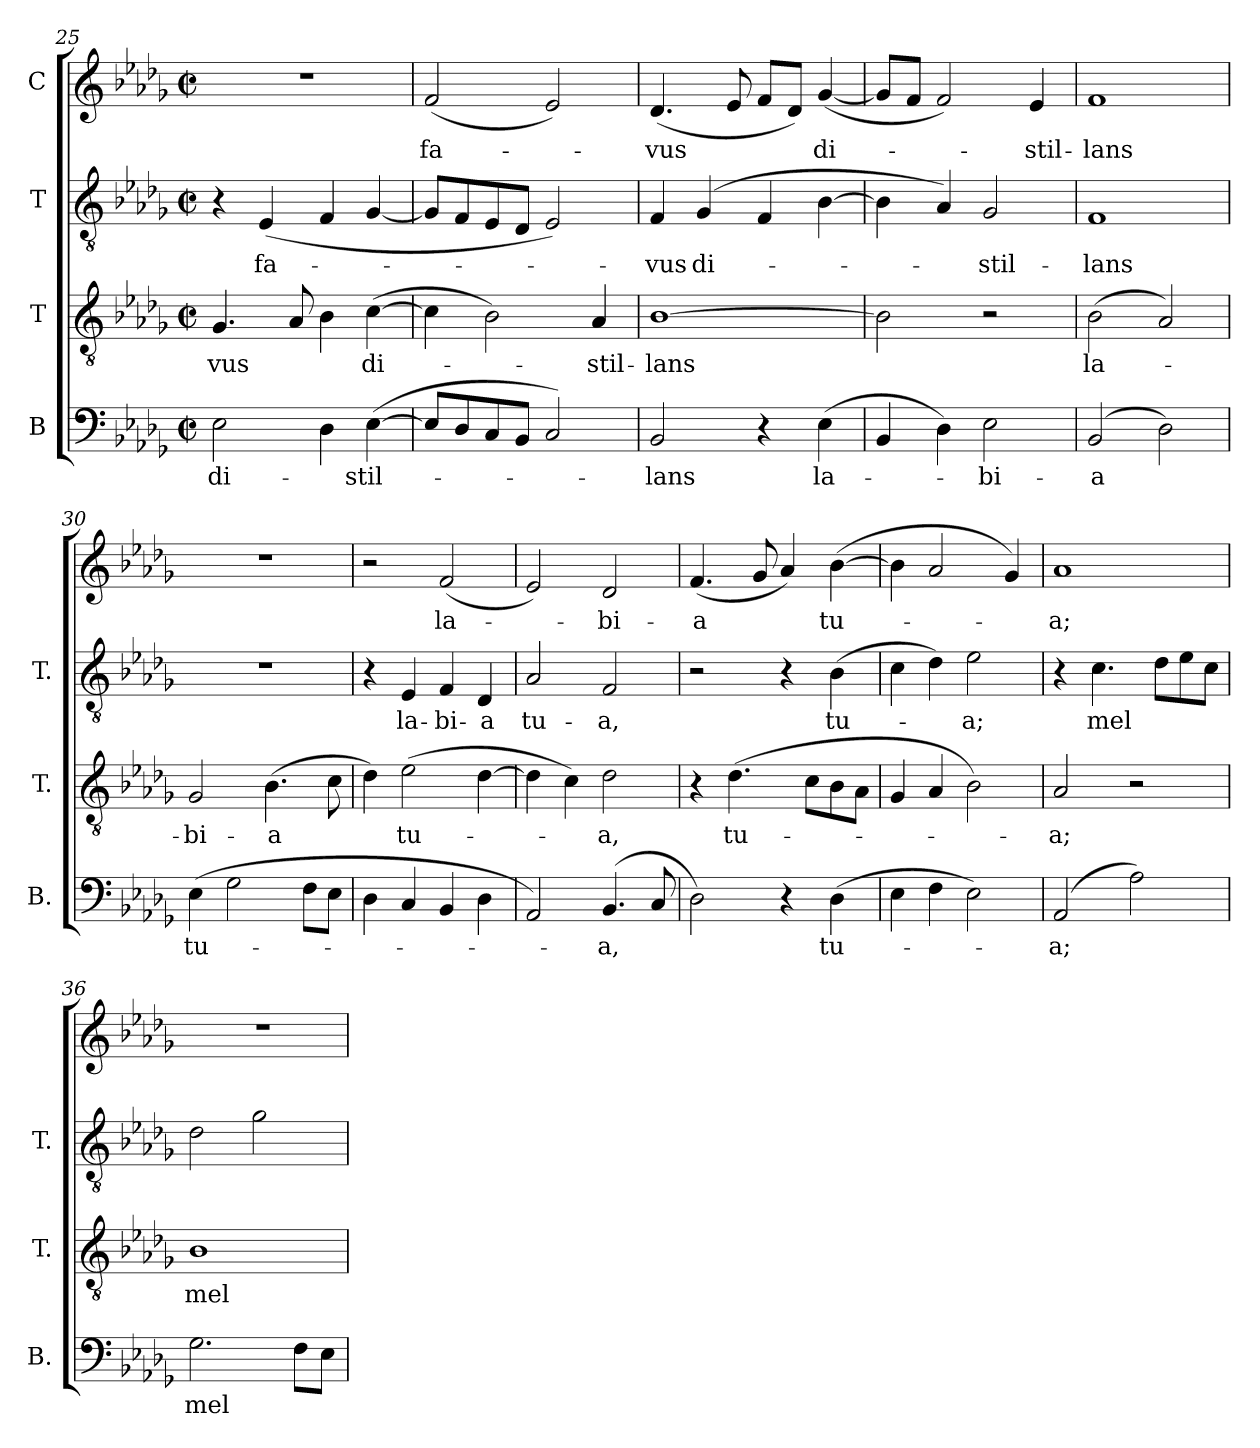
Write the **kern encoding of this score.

**kern	**text	**kern	**text	**kern	**text	**kern	**text
*part4	*part4	*part3	*part3	*part2	*part2	*part1	*part1
*staff4	*staff4	*staff3	*staff3	*staff2	*staff2	*staff1	*staff1
*I"B	*	*I"T	*	*I"T	*	*I"C	*
*I'B.	*	*I'T.	*	*I'T.	*	*	*
*clefF4	*	*clefGv2	*	*clefGv2	*	*clefG2	*
*	*	*ITrd7c12	*	*ITrd7c12	*	*	*
*k[b-e-a-d-g-]	*	*k[b-e-a-d-g-]	*	*k[b-e-a-d-g-]	*	*k[b-e-a-d-g-]	*
*b-:	*	*b-:	*	*b-:	*	*b-:	*
*M2/2	*	*M2/2	*	*M2/2	*	*M2/2	*
*met(c|)	*	*met(c|)	*	*met(c|)	*	*met(c|)	*
=25	=25	=25	=25	=25	=25	=25	=25
!	!LO:LY:b:color=#000000	!	!	!	!	!	!
!	!	!	!LO:LY:b:color=#000000	!	!	!	!
2E-i\	di-	4.GG-i/	-vus	4r	.	1r	.
!	!	!	!	!	!LO:LY:b:color=#000000	!	!
.	.	.	.	(4EE-i/	fa-	.	.
.	.	8AA-i/	.	.	.	.	.
4D-i\	.	4BB-i\	.	4FFi/	.	.	.
!	!LO:LY:b:color=#000000	!	!	!	!	!	!
!	!	!	!LO:LY:b:color=#000000	!	!	!	!
([4E-i\	-stil-	([4Ci\	di-	[4GG-i/	.	.	.
!!LO:LB:g=z
=26	=26	=26	=26	=26	=26	=26	=26
!	!	!	!	!	!	!	!LO:LY:b:color=#000000
8E-i/L]	.	4Ci\]	.	8GG-i/L]	.	(2fi/	fa-
8D-i/	.	.	.	8FFi/	.	.	.
8Ci/	.	2BB-i\)	.	8EE-i/	.	.	.
8BB-i/J	.	.	.	8DD-i/J	.	.	.
2Ci/)	.	.	.	2EE-i/)	.	2e-i/)	.
!	!	!	!LO:LY:b:color=#000000	!	!	!	!
.	.	4AA-i/	-stil-	.	.	.	.
=27	=27	=27	=27	=27	=27	=27	=27
!	!LO:LY:b:color=#000000	!	!	!	!	!	!
!	!	!	!LO:LY:b:color=#000000	!	!	!	!
!	!	!	!	!	!LO:LY:b:color=#000000	!	!
!	!	!	!	!	!	!	!LO:LY:b:color=#000000
2BB-i/	-lans	[1BB-i	-lans	4FFi/	-vus	(4.d-i/	-vus
!	!	!	!	!	!LO:LY:b:color=#000000	!	!
.	.	.	.	(4GG-i/	di-	.	.
.	.	.	.	.	.	8e-i/	.
4r	.	.	.	4FFi/	.	8fi/L	.
.	.	.	.	.	.	8d-i/J)	.
!	!LO:LY:b:color=#000000	!	!	!	!	!	!
!	!	!	!	!	!	!	!LO:LY:b:color=#000000
(4E-i\	la-	.	.	[4BB-i\	.	([4g-i/	di-
=28	=28	=28	=28	=28	=28	=28	=28
4BB-i/	.	2BB-i\]	.	4BB-i\]	.	8g-i/L]	.
.	.	.	.	.	.	8fi/J	.
4D-i\)	.	.	.	4AA-i/)	.	2fi/)	.
!	!LO:LY:b:color=#000000	!	!	!	!	!	!
!	!	!	!	!	!LO:LY:b:color=#000000	!	!
2E-i\	-bi-	2r	.	2GG-i/	-stil-	.	.
!	!	!	!	!	!	!	!LO:LY:b:color=#000000
.	.	.	.	.	.	4e-i/	-stil-
=29	=29	=29	=29	=29	=29	=29	=29
!	!LO:LY:b:color=#000000	!	!	!	!	!	!
!	!	!	!LO:LY:b:color=#000000	!	!	!	!
!	!	!	!	!	!LO:LY:b:color=#000000	!	!
!	!	!	!	!	!	!	!LO:LY:b:color=#000000
(2BB-i/	-a	(2BB-i\	la-	1FFi	-lans	1fi	-lans
2D-i\)	.	2AA-i/)	.	.	.	.	.
=30	=30	=30	=30	=30	=30	=30	=30
!	!LO:LY:b:color=#000000	!	!	!	!	!	!
!	!	!	!LO:LY:b:color=#000000	!	!	!	!
(4E-i\	tu-	2GG-i/	-bi-	1r	.	1r	.
2G-i\	.	.	.	.	.	.	.
!	!	!	!LO:LY:b:color=#000000	!	!	!	!
.	.	(4.BB-i\	-a	.	.	.	.
8Fi\L	.	.	.	.	.	.	.
8E-i\J	.	8Ci\	.	.	.	.	.
=31	=31	=31	=31	=31	=31	=31	=31
4D-i\	.	4D-i\)	.	4r	.	2r	.
!	!	!	!LO:LY:b:color=#000000	!	!	!	!
!	!	!	!	!	!LO:LY:b:color=#000000	!	!
4Ci/	.	(2E-i\	tu-	4EE-i/	la-	.	.
!	!	!	!	!	!LO:LY:b:color=#000000	!	!
!	!	!	!	!	!	!	!LO:LY:b:color=#000000
4BB-i/	.	.	.	4FFi/	-bi-	(2fi/	la-
!	!	!	!	!	!LO:LY:b:color=#000000	!	!
4D-i\	.	[4D-i\	.	4DD-i/	-a	.	.
!!LO:PB:g=z
=32	=32	=32	=32	=32	=32	=32	=32
!	!	!	!	!	!LO:LY:b:color=#000000	!	!
2AA-i/)	.	4D-i\]	.	2AA-i/	tu-	2e-i/)	.
.	.	4Ci\)	.	.	.	.	.
!	!LO:LY:b:color=#000000	!	!	!	!	!	!
!	!	!	!LO:LY:b:color=#000000	!	!	!	!
!	!	!	!	!	!LO:LY:b:color=#000000	!	!
!	!	!	!	!	!	!	!LO:LY:b:color=#000000
(4.BB-i/	-a,	2D-i\	-a,	2FFi/	-a,	2d-i/	-bi-
8Ci/	.	.	.	.	.	.	.
=33	=33	=33	=33	=33	=33	=33	=33
!	!	!	!	!	!	!	!LO:LY:b:color=#000000
2D-i\)	.	4r	.	2r	.	(4.fi/	-a
!	!	!	!LO:LY:b:color=#000000	!	!	!	!
.	.	(4.D-i\	tu-	.	.	.	.
.	.	.	.	.	.	8g-i/	.
4r	.	.	.	4r	.	4a-i/)	.
.	.	8Ci\L	.	.	.	.	.
!	!LO:LY:b:color=#000000	!	!	!	!	!	!
!	!	!	!	!	!LO:LY:b:color=#000000	!	!
!	!	!	!	!	!	!	!LO:LY:b:color=#000000
(4D-i\	tu-	8BB-i\	.	(4BB-i\	tu-	([4b-i\	tu-
.	.	8AA-i\J	.	.	.	.	.
=34	=34	=34	=34	=34	=34	=34	=34
4E-i\	.	4GG-i/	.	4Ci\	.	4b-i\]	.
4Fi\	.	4AA-i/	.	4D-i\)	.	2a-i/	.
!	!	!	!	!	!LO:LY:b:color=#000000	!	!
2E-i\)	.	2BB-i\)	.	2E-i\	-a;	.	.
.	.	.	.	.	.	4g-i/)	.
=35	=35	=35	=35	=35	=35	=35	=35
!	!LO:LY:b:color=#000000	!	!	!	!	!	!
!	!	!	!LO:LY:b:color=#000000	!	!	!	!
!	!	!	!	!	!	!	!LO:LY:b:color=#000000
(2AA-i/	-a;	2AA-i/	-a;	4r	.	1a-i	-a;
!	!	!	!	!	!LO:LY:b:color=#000000	!	!
.	.	.	.	4.Ci\	mel	.	.
2A-i\)	.	2r	.	.	.	.	.
.	.	.	.	8D-i\L	.	.	.
.	.	.	.	8E-i\	.	.	.
.	.	.	.	8Ci\J	.	.	.
=36	=36	=36	=36	=36	=36	=36	=36
!	!LO:LY:b:color=#000000	!	!	!	!	!	!
!	!	!	!LO:LY:b:color=#000000	!	!	!	!
2.G-i\	mel	1BB-i	mel	2D-i\	.	1r	.
.	.	.	.	2G-i\	.	.	.
8Fi\L	.	.	.	.	.	.	.
8E-i\J	.	.	.	.	.	.	.
=	=	=	=	=	=	=	=
*-	*-	*-	*-	*-	*-	*-	*-
